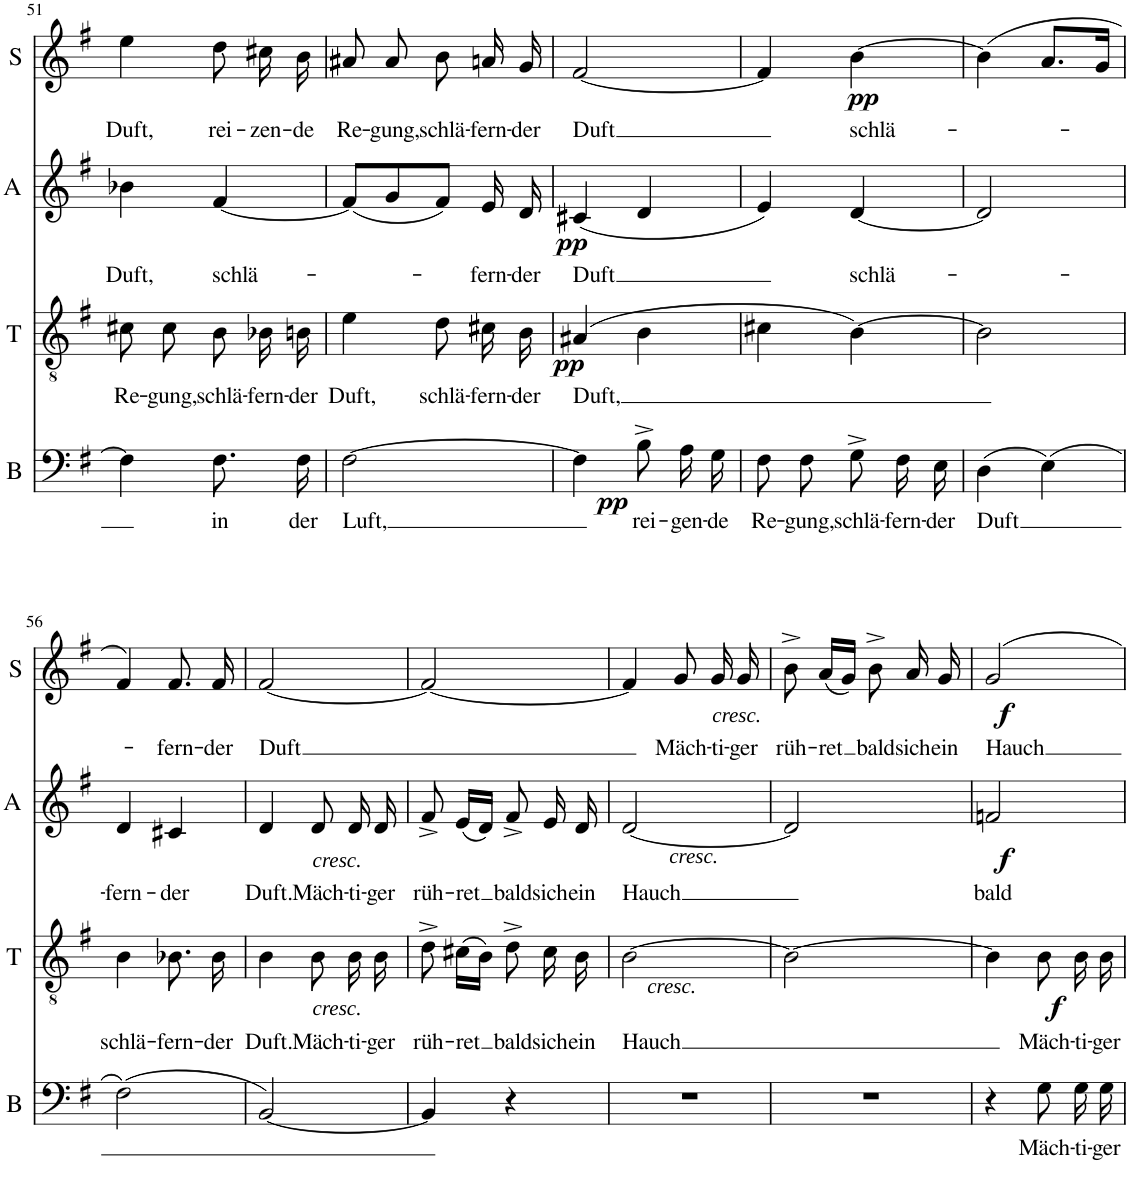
**kern	**text	**dynam	**kern	**text	**dynam	**kern	**text	**dynam	**kern	**text	**dynam
*part4	*part4	*part4	*part3	*part3	*part3	*part2	*part2	*part2	*part1	*part1	*part1
*staff4	*staff4	*staff4	*staff3	*staff3	*staff3	*staff2	*staff2	*staff2	*staff1	*staff1	*staff1
*I"B	*	*	*I"T	*	*	*I"A	*	*	*I"S	*	*
*I'B	*	*	*I'T	*	*	*I'A	*	*	*I'S	*	*
!!LO:PB:g=z
*clefF4	*	*	*clefGv2	*	*	*clefG2	*	*	*clefG2	*	*
*k[f#]	*	*	*k[f#]	*	*	*k[f#]	*	*	*k[f#]	*	*
*M2/4	*	*	*M2/4	*	*	*M2/4	*	*	*M2/4	*	*
=51	=51	=51	=51	=51	=51	=51	=51	=51	=51	=51	=51
!	!	!	!	!LO:LY:b	!	!	!LO:LY:b	!	!	!LO:LY:b	!
4F#\]	.	.	8c#X\	Re-	.	4b-X\	Duft,	.	4ee\	Duft,	.
!	!	!	!	!LO:LY:b	!	!	!	!	!	!	!
.	.	.	8c#\	-gung,	.	.	.	.	.	.	.
!	!LO:LY:b	!	!	!LO:LY:b	!	!	!LO:LY:b	!	!	!LO:LY:b	!
8.F#\L	in	.	8B\	schlä-	.	[4f#/	schlä-	.	8dd\	rei-	.
!	!	!	!	!LO:LY:b	!	!	!	!	!	!LO:LY:b	!
.	.	.	16B-X\	-fern-	.	.	.	.	16cc#X\	-zen-	.
!	!LO:LY:b	!	!	!LO:LY:b	!	!	!	!	!	!LO:LY:b	!
16F#\Jk	der	.	16Bn\	-der	.	.	.	.	16b\	-de	.
=52	=52	=52	=52	=52	=52	=52	=52	=52	=52	=52	=52
!	!LO:LY:b	!	!	!LO:LY:b	!	!	!	!	!	!LO:LY:b	!
[2F#\	Luft,	.	4e\	Duft,	.	(8f#/L]	.	.	8a#X/	Re-	.
!	!	!	!	!	!	!	!	!	!	!LO:LY:b	!
.	.	.	.	.	.	8g/	.	.	8a#/	-gung,	.
!	!	!	!	!LO:LY:b	!	!	!	!	!	!LO:LY:b	!
.	.	.	8d\	schlä-	.	8f#/J)	.	.	8b\	schlä-	.
!	!	!	!	!LO:LY:b	!	!	!LO:LY:b	!	!	!LO:LY:b	!
.	.	.	16c#X\	-fern-	.	16e/	-fern-	.	16an/	-fern-	.
!	!	!	!	!LO:LY:b	!	!	!LO:LY:b	!	!	!LO:LY:b	!
.	.	.	16B\	-der	.	16d/	-der	.	16g/	-der	.
=53	=53	=53	=53	=53	=53	=53	=53	=53	=53	=53	=53
!	!	!	!	!LO:LY:b	!LO:DY:b	!	!LO:LY:b	!LO:DY:b	!	!LO:LY:b	!
4F#\]	.	.	(4A#X/	Duft,	pp	(4c#X/	Duft	pp	[2f#/	Duft	.
!	!LO:LY:b	!LO:DY:b	!	!	!	!	!	!	!	!	!
8B^\L	rei-	pp	4B\	.	.	4d/	.	.	.	.	.
!	!LO:LY:b	!	!	!	!	!	!	!	!	!	!
16A\L	-gen-	.	.	.	.	.	.	.	.	.	.
!	!LO:LY:b	!	!	!	!	!	!	!	!	!	!
16G\JJ	-de	.	.	.	.	.	.	.	.	.	.
=54	=54	=54	=54	=54	=54	=54	=54	=54	=54	=54	=54
!	!LO:LY:b	!	!	!	!	!	!	!	!	!	!
8F#\L	Re-	.	4c#X\	.	.	4e/)	.	.	4f#/]	.	.
!	!LO:LY:b	!	!	!	!	!	!	!	!	!	!
8F#\J	-gung,	.	.	.	.	.	.	.	.	.	.
!	!LO:LY:b	!	!	!	!	!	!LO:LY:b	!	!	!LO:LY:b	!LO:DY:b
8G^\L	schlä-	.	[4B\)	.	.	[4d/	schlä-	.	[4b\	schlä-	pp
!	!LO:LY:b	!	!	!	!	!	!	!	!	!	!
16F#\L	-fern-	.	.	.	.	.	.	.	.	.	.
!	!LO:LY:b	!	!	!	!	!	!	!	!	!	!
16E\JJ	-der	.	.	.	.	.	.	.	.	.	.
=55	=55	=55	=55	=55	=55	=55	=55	=55	=55	=55	=55
!	!LO:LY:b	!	!	!	!	!	!	!	!	!	!
(4D\	Duft	.	2B\]	.	.	2d/]	.	.	(4b\]	.	.
(4E\)	.	.	.	.	.	.	.	.	8.a/L	.	.
.	.	.	.	.	.	.	.	.	16g/Jk	.	.
!!LO:LB:g=z
=56	=56	=56	=56	=56	=56	=56	=56	=56	=56	=56	=56
!	!	!	!	!LO:LY:b	!	!	!LO:LY:b	!	!	!	!
(2F#\)	.	.	4B\	schlä-	.	4d/	-fern-	.	4f#/)	.	.
!	!	!	!	!LO:LY:b	!	!	!LO:LY:b	!	!	!LO:LY:b	!
.	.	.	8.B-X\	-fern-	.	4c#X/	-der	.	8.f#/	-fern-	.
!	!	!	!	!LO:LY:b	!	!	!	!	!	!LO:LY:b	!
.	.	.	16B-\	-der	.	.	.	.	16f#/	-der	.
=57	=57	=57	=57	=57	=57	=57	=57	=57	=57	=57	=57
!	!	!	!	!LO:LY:b	!	!	!LO:LY:b	!	!	!LO:LY:b	!
[2BB/)	.	.	4B\	Duft.	.	4d/	Duft.	.	[2f#/	Duft	.
!	!	!	!	!LO:LY:b	!LO:DY:b	!	!LO:LY:b	!LO:DY:b	!	!	!
.	.	.	8B\	Mäch-	other-dynamics	8d/	Mäch-	other-dynamics	.	.	.
!	!	!	!	!LO:LY:b	!	!	!LO:LY:b	!	!	!	!
.	.	.	16B\	-ti-	.	16d/	-ti-	.	.	.	.
!	!	!	!	!LO:LY:b	!	!	!LO:LY:b	!	!	!	!
.	.	.	16B\	-ger	.	16d/	-ger	.	.	.	.
=58	=58	=58	=58	=58	=58	=58	=58	=58	=58	=58	=58
!	!	!	!	!LO:LY:b	!	!	!LO:LY:b	!	!	!	!
4BB/]	.	.	8d^\	rüh-	.	8f#^/	rüh-	.	2f#/_	.	.
!	!	!	!	!LO:LY:b	!	!	!LO:LY:b	!	!	!	!
.	.	.	(16c#X\LL	-ret	.	(16e/LL	-ret	.	.	.	.
.	.	.	16B\JJ)	.	.	16d/JJ)	.	.	.	.	.
!	!	!	!	!LO:LY:b	!	!	!LO:LY:b	!	!	!	!
4r	.	.	8d^\	bald	.	8f#^/	bald	.	.	.	.
!	!	!	!	!LO:LY:b	!	!	!LO:LY:b	!	!	!	!
.	.	.	16c#\	sich	.	16e/	sich	.	.	.	.
!	!	!	!	!LO:LY:b	!	!	!LO:LY:b	!	!	!	!
.	.	.	16B\	ein	.	16d/	ein	.	.	.	.
=59	=59	=59	=59	=59	=59	=59	=59	=59	=59	=59	=59
!	!	!	!	!LO:LY:b	!LO:DY:b	!	!LO:LY:b	!LO:DY:b	!	!	!
2r	.	.	[2B\	Hauch	other-dynamics	[2d/	Hauch	other-dynamics	4f#/]	.	.
!	!	!	!	!	!	!	!	!	!	!LO:LY:b	!
.	.	.	.	.	.	.	.	.	8g/	Mäch-	.
!	!	!	!	!	!	!	!	!	!	!LO:LY:b	!LO:DY:b
.	.	.	.	.	.	.	.	.	16g/	-ti-	other-dynamics
!	!	!	!	!	!	!	!	!	!	!LO:LY:b	!
.	.	.	.	.	.	.	.	.	16g/	-ger	.
=60	=60	=60	=60	=60	=60	=60	=60	=60	=60	=60	=60
!	!	!	!	!	!	!	!	!	!	!LO:LY:b	!
2r	.	.	2B\_	.	.	2d/]	.	.	8b^\	rüh-	.
!	!	!	!	!	!	!	!	!	!	!LO:LY:b	!
.	.	.	.	.	.	.	.	.	(16a/LL	-ret	.
.	.	.	.	.	.	.	.	.	16g/JJ)	.	.
!	!	!	!	!	!	!	!	!	!	!LO:LY:b	!
.	.	.	.	.	.	.	.	.	8b^\	bald	.
!	!	!	!	!	!	!	!	!	!	!LO:LY:b	!
.	.	.	.	.	.	.	.	.	16a/	sich	.
!	!	!	!	!	!	!	!	!	!	!LO:LY:b	!
.	.	.	.	.	.	.	.	.	16g/	ein	.
=61	=61	=61	=61	=61	=61	=61	=61	=61	=61	=61	=61
!	!	!	!	!	!	!	!LO:LY:b	!LO:DY:b	!	!LO:LY:b	!LO:DY:b
4r	.	.	4B\]	.	.	2fn/	bald	f	2g/	Hauch	f
!	!LO:LY:b	!	!	!LO:LY:b	!LO:DY:b	!	!	!	!	!	!
8G\L	Mäch-	.	8B\	Mäch-	f	.	.	.	.	.	.
!	!LO:LY:b	!	!	!LO:LY:b	!	!	!	!	!	!	!
16G\L	-ti-	.	16B\	-ti-	.	.	.	.	.	.	.
!	!LO:LY:b	!	!	!LO:LY:b	!	!	!	!	!	!	!
16G\JJ	-ger	.	16B\	-ger	.	.	.	.	.	.	.
=	=	=	=	=	=	=	=	=	=	=	=
*-	*-	*-	*-	*-	*-	*-	*-	*-	*-	*-	*-
